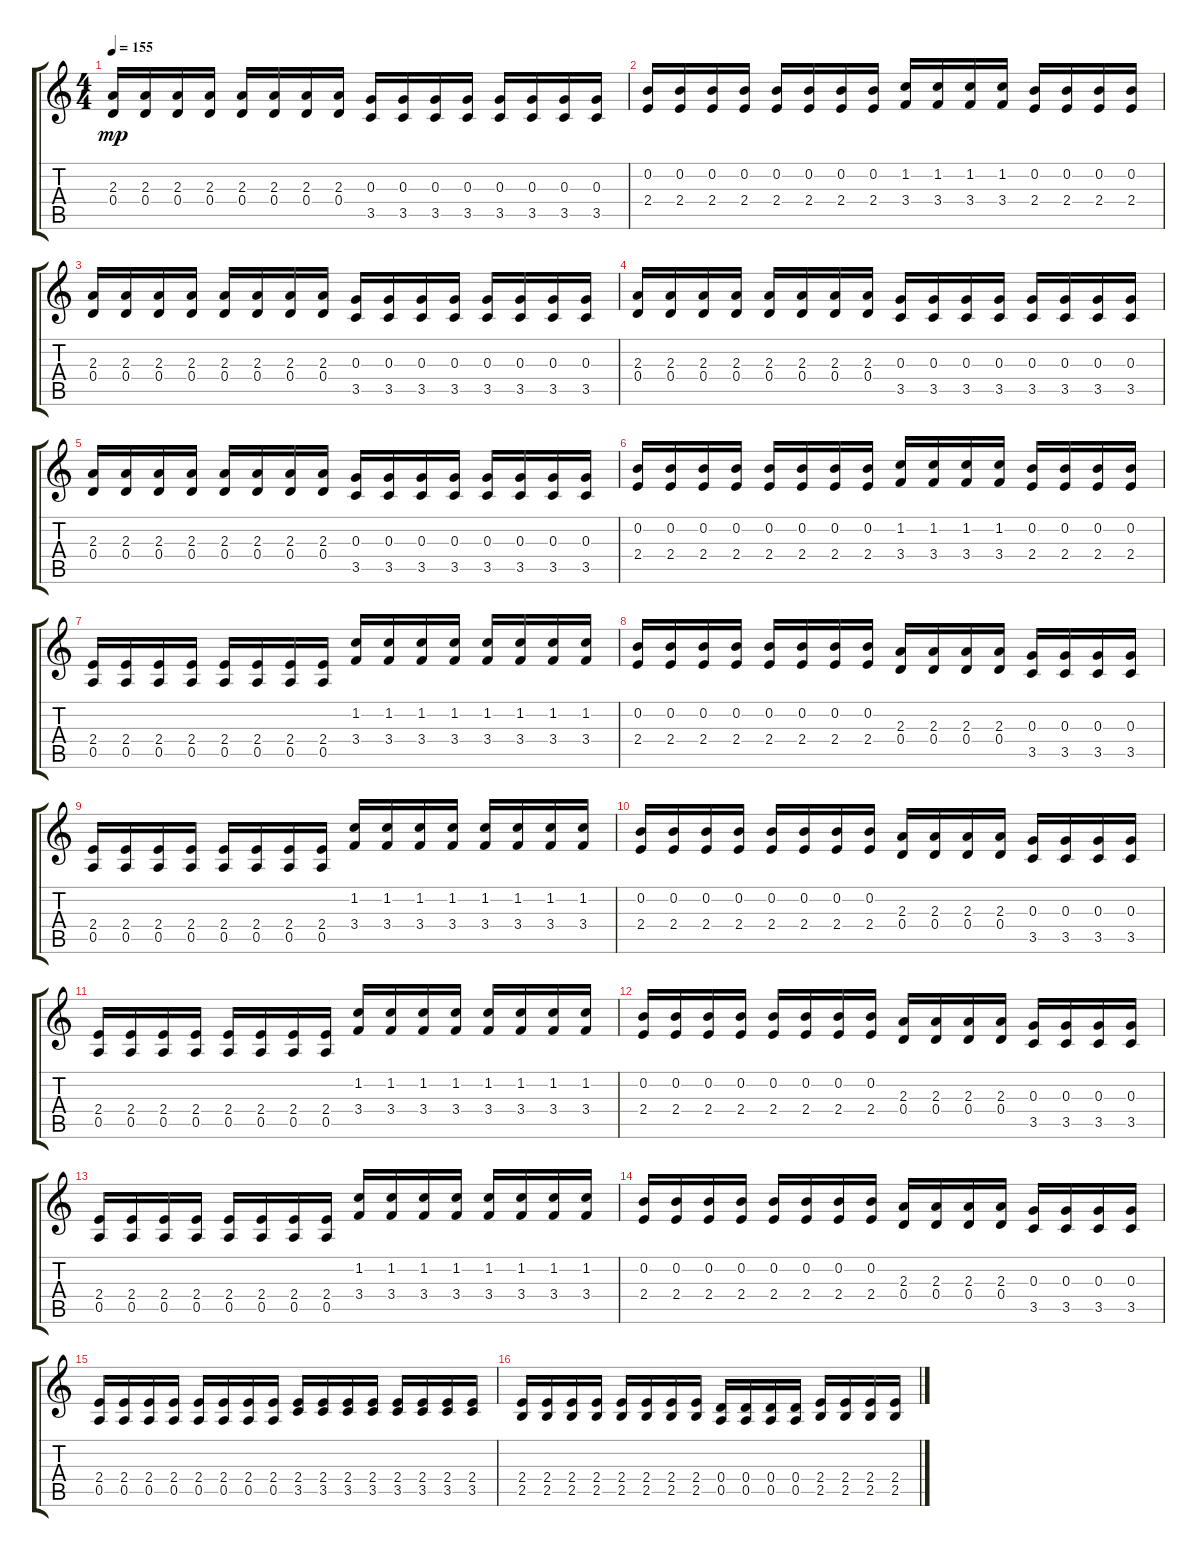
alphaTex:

\track "" {instrument overdrivenguitar}
\staff {score tabs}
\tuning (E4 B3 G3 D3 A2 E2) {hide}
\ts (4 4)
\tempo 155
\clef g2
\ks c
(2.3 0.4).16{dy mp} (2.3 0.4).16 (2.3 0.4).16 (2.3 0.4).16 (2.3 0.4).16 (2.3 0.4).16 (2.3 0.4).16 (2.3 0.4).16 (0.3 3.5).16 (0.3 3.5).16 (0.3 3.5).16 (0.3 3.5).16 (0.3 3.5).16 (0.3 3.5).16 (0.3 3.5).16 (0.3 3.5).16 |
(0.2 2.4).16 (0.2 2.4).16 (0.2 2.4).16 (0.2 2.4).16 (0.2 2.4).16 (0.2 2.4).16 (0.2 2.4).16 (0.2 2.4).16 (1.2 3.4).16 (1.2 3.4).16 (1.2 3.4).16 (1.2 3.4).16 (0.2 2.4).16 (0.2 2.4).16 (0.2 2.4).16 (0.2 2.4).16 |
(2.3 0.4).16 (2.3 0.4).16 (2.3 0.4).16 (2.3 0.4).16 (2.3 0.4).16 (2.3 0.4).16 (2.3 0.4).16 (2.3 0.4).16 (0.3 3.5).16 (0.3 3.5).16 (0.3 3.5).16 (0.3 3.5).16 (0.3 3.5).16 (0.3 3.5).16 (0.3 3.5).16 (0.3 3.5).16 |
(2.3 0.4).16 (2.3 0.4).16 (2.3 0.4).16 (2.3 0.4).16 (2.3 0.4).16 (2.3 0.4).16 (2.3 0.4).16 (2.3 0.4).16 (0.3 3.5).16 (0.3 3.5).16 (0.3 3.5).16 (0.3 3.5).16 (0.3 3.5).16 (0.3 3.5).16 (0.3 3.5).16 (0.3 3.5).16 |
(2.3 0.4).16 (2.3 0.4).16 (2.3 0.4).16 (2.3 0.4).16 (2.3 0.4).16 (2.3 0.4).16 (2.3 0.4).16 (2.3 0.4).16 (0.3 3.5).16 (0.3 3.5).16 (0.3 3.5).16 (0.3 3.5).16 (0.3 3.5).16 (0.3 3.5).16 (0.3 3.5).16 (0.3 3.5).16 |
(0.2 2.4).16 (0.2 2.4).16 (0.2 2.4).16 (0.2 2.4).16 (0.2 2.4).16 (0.2 2.4).16 (0.2 2.4).16 (0.2 2.4).16 (1.2 3.4).16 (1.2 3.4).16 (1.2 3.4).16 (1.2 3.4).16 (0.2 2.4).16 (0.2 2.4).16 (0.2 2.4).16 (0.2 2.4).16 |
(2.4 0.5).16 (2.4 0.5).16 (2.4 0.5).16 (2.4 0.5).16 (2.4 0.5).16 (2.4 0.5).16 (2.4 0.5).16 (2.4 0.5).16 (1.2 3.4).16 (1.2 3.4).16 (1.2 3.4).16 (1.2 3.4).16 (1.2 3.4).16 (1.2 3.4).16 (1.2 3.4).16 (1.2 3.4).16 |
(0.2 2.4).16 (0.2 2.4).16 (0.2 2.4).16 (0.2 2.4).16 (0.2 2.4).16 (0.2 2.4).16 (0.2 2.4).16 (0.2 2.4).16 (2.3 0.4).16 (2.3 0.4).16 (2.3 0.4).16 (2.3 0.4).16 (0.3 3.5).16 (0.3 3.5).16 (0.3 3.5).16 (0.3 3.5).16 |
(2.4 0.5).16 (2.4 0.5).16 (2.4 0.5).16 (2.4 0.5).16 (2.4 0.5).16 (2.4 0.5).16 (2.4 0.5).16 (2.4 0.5).16 (1.2 3.4).16 (1.2 3.4).16 (1.2 3.4).16 (1.2 3.4).16 (1.2 3.4).16 (1.2 3.4).16 (1.2 3.4).16 (1.2 3.4).16 |
(0.2 2.4).16 (0.2 2.4).16 (0.2 2.4).16 (0.2 2.4).16 (0.2 2.4).16 (0.2 2.4).16 (0.2 2.4).16 (0.2 2.4).16 (2.3 0.4).16 (2.3 0.4).16 (2.3 0.4).16 (2.3 0.4).16 (0.3 3.5).16 (0.3 3.5).16 (0.3 3.5).16 (0.3 3.5).16 |
(2.4 0.5).16 (2.4 0.5).16 (2.4 0.5).16 (2.4 0.5).16 (2.4 0.5).16 (2.4 0.5).16 (2.4 0.5).16 (2.4 0.5).16 (1.2 3.4).16 (1.2 3.4).16 (1.2 3.4).16 (1.2 3.4).16 (1.2 3.4).16 (1.2 3.4).16 (1.2 3.4).16 (1.2 3.4).16 |
(0.2 2.4).16 (0.2 2.4).16 (0.2 2.4).16 (0.2 2.4).16 (0.2 2.4).16 (0.2 2.4).16 (0.2 2.4).16 (0.2 2.4).16 (2.3 0.4).16 (2.3 0.4).16 (2.3 0.4).16 (2.3 0.4).16 (0.3 3.5).16 (0.3 3.5).16 (0.3 3.5).16 (0.3 3.5).16 |
(2.4 0.5).16 (2.4 0.5).16 (2.4 0.5).16 (2.4 0.5).16 (2.4 0.5).16 (2.4 0.5).16 (2.4 0.5).16 (2.4 0.5).16 (1.2 3.4).16 (1.2 3.4).16 (1.2 3.4).16 (1.2 3.4).16 (1.2 3.4).16 (1.2 3.4).16 (1.2 3.4).16 (1.2 3.4).16 |
(0.2 2.4).16 (0.2 2.4).16 (0.2 2.4).16 (0.2 2.4).16 (0.2 2.4).16 (0.2 2.4).16 (0.2 2.4).16 (0.2 2.4).16 (2.3 0.4).16 (2.3 0.4).16 (2.3 0.4).16 (2.3 0.4).16 (0.3 3.5).16 (0.3 3.5).16 (0.3 3.5).16 (0.3 3.5).16 |
(2.4 0.5).16 (2.4 0.5).16 (2.4 0.5).16 (2.4 0.5).16 (2.4 0.5).16 (2.4 0.5).16 (2.4 0.5).16 (2.4 0.5).16 (2.4 3.5).16 (2.4 3.5).16 (2.4 3.5).16 (2.4 3.5).16 (2.4 3.5).16 (2.4 3.5).16 (2.4 3.5).16 (2.4 3.5).16 |
(2.4 2.5).16 (2.4 2.5).16 (2.4 2.5).16 (2.4 2.5).16 (2.4 2.5).16 (2.4 2.5).16 (2.4 2.5).16 (2.4 2.5).16 (0.4 0.5).16 (0.4 0.5).16 (0.4 0.5).16 (0.4 0.5).16 (2.4 2.5).16 (2.4 2.5).16 (2.4 2.5).16 (2.4 2.5).16
